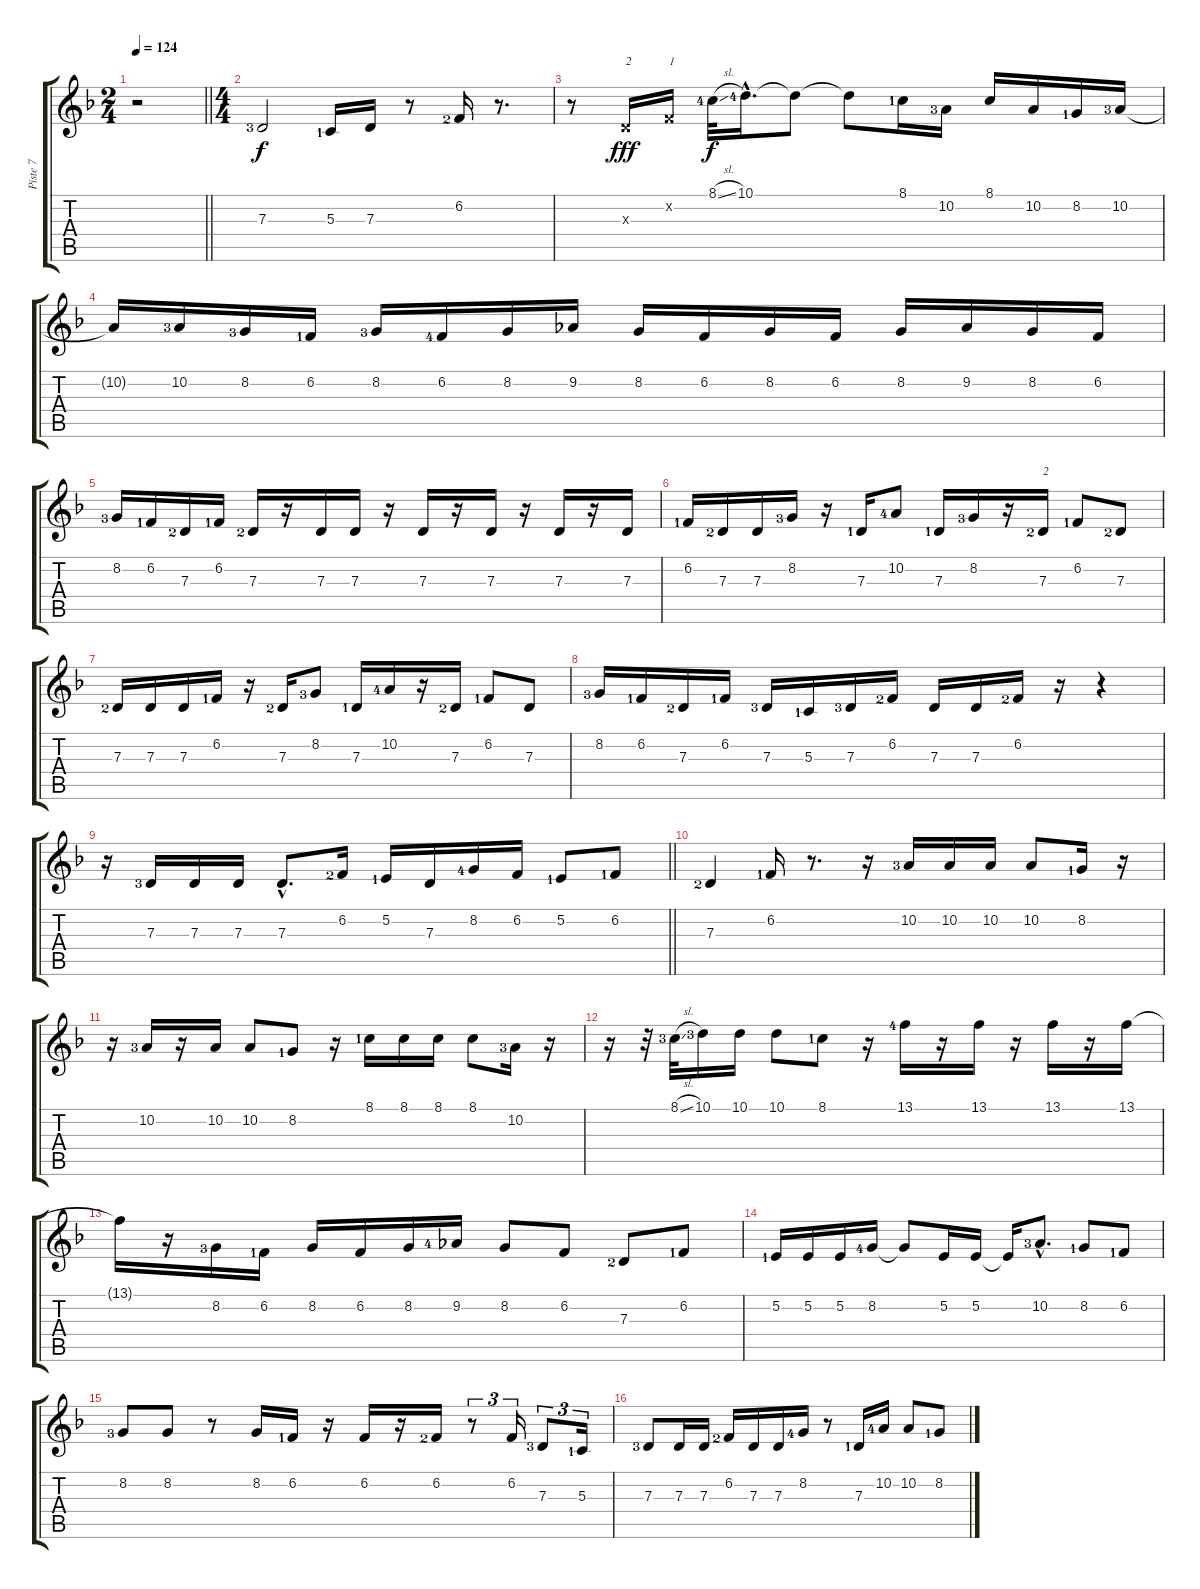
\track ("Piste 7" "Piste 7") {instrument blownbottle}
\staff {score tabs}
\tuning (E4 B3 G3 D3 A2 E2) {hide}
\ts (2 4)
\tempo 124
\clef g2
\barLineRight lightlight
\ks dminor
r.2{dy f} |
\ts (4 4)
7.3{lf 4}.2{volume 9 balance 16 instrument blownbottle} 5.3{lf 2}.16 7.3.16 r.8 6.2{lf 3}.16 r.8{d} |
r.8 7.3{x}.16{txt "2" dy fff} 6.2{x}.16{txt "1"} 8.1{sl lf 5}.32{dy f} 10.1{hac lf 5}.16{d} 10.1{t}.8 10.1{t}.8 8.1{lf 2}.16 10.2{lf 4}.16 8.1.16 10.2.16 8.2{lf 2}.16 10.2{lf 4}.16 |
10.2{t}.16 10.2{lf 4}.16 8.2{lf 4}.16 6.2{lf 2}.16 8.2{lf 4}.16 6.2{lf 5}.16 8.2.16 9.2.16 8.2.16 6.2.16 8.2.16 6.2.16 8.2.16 9.2.16 8.2.16 6.2.16 |
8.2{lf 4}.16 6.2{lf 2}.16 7.3{lf 3}.16 6.2{lf 2}.16 7.3{lf 3}.16 r.16 7.3.16 7.3.16 r.16 7.3.16 r.16 7.3.16 r.16 7.3.16 r.16 7.3.16 |
6.2{lf 2}.16 7.3{lf 3}.16 7.3.16 8.2{lf 4}.16 r.16 7.3{lf 2}.16 10.2{lf 5}.8 7.3{lf 2}.16 8.2{lf 4}.16 r.16 7.3{lf 3}.16{txt "2"} 6.2{lf 2}.8 7.3{lf 3}.8 |
7.3{lf 3}.16 7.3.16 7.3.16 6.2{lf 2}.16 r.16 7.3{lf 3}.16 8.2{lf 4}.8 7.3{lf 2}.16 10.2{lf 5}.16 r.16 7.3{lf 3}.16 6.2{lf 2}.8 7.3.8 |
8.2{lf 4}.16 6.2{lf 2}.16 7.3{lf 3}.16 6.2{lf 2}.16 7.3{lf 4}.16 5.3{lf 2}.16 7.3{lf 4}.16 6.2{lf 3}.16 7.3.16 7.3.16 6.2{lf 3}.16 r.16 r.4 |
\barLineRight lightlight
r.16 7.3{lf 4}.16 7.3.16 7.3.16 7.3{hac}.8{d} 6.2{lf 3}.16 5.2{lf 2}.16 7.3.16 8.2{lf 5}.16 6.2.16 5.2{lf 2}.8 6.2{lf 2}.8 |
7.3{lf 3}.4 6.2{lf 2}.16 r.8{d} r.16 10.2{lf 4}.16 10.2.16 10.2.16 10.2.8 8.2{lf 2}.16 r.16 |
r.16 10.2{lf 4}.16 r.16 10.2.16 10.2.8 8.2{lf 2}.8 r.16 8.1{lf 2}.16 8.1.16 8.1.16 8.1.8 10.2{lf 4}.16 r.16 |
r.16 r.32 8.1{sl lf 4}.32 10.1{lf 4}.16 10.1.16 10.1.8 8.1{lf 2}.8 r.16 13.1{lf 5}.16 r.16 13.1.16 r.16 13.1.16 r.16 13.1.16 |
13.1{t}.16 r.16 8.2{lf 4}.16 6.2{lf 2}.16 8.2.16 6.2.16 8.2.16 9.2{lf 5}.16 8.2.8 6.2.8 7.3{lf 3}.8 6.2{lf 2}.8 |
5.2{lf 2}.16 5.2.16 5.2.16 8.2{lf 5}.16 8.2{t}.8 5.2.16 5.2.16 5.2{t}.16 10.2{hac lf 4}.8{d} 8.2{lf 2}.8 6.2{lf 2}.8 |
8.2{lf 4}.8 8.2.8 r.8 8.2.16 6.2{lf 2}.16 r.16 6.2.16 r.16 6.2{lf 3}.16 r.8{tu (3 2)} 6.2.16{tu (3 2)} 7.3{lf 4}.8{tu (3 2)} 5.3{lf 2}.16{tu (3 2)} |
7.3{lf 4}.8 7.3.16 7.3.16 6.2{lf 3}.16 7.3.16 7.3.16 8.2{lf 5}.16 r.8 7.3{lf 2}.16 10.2{lf 5}.16 10.2.8 8.2{lf 2}.8
